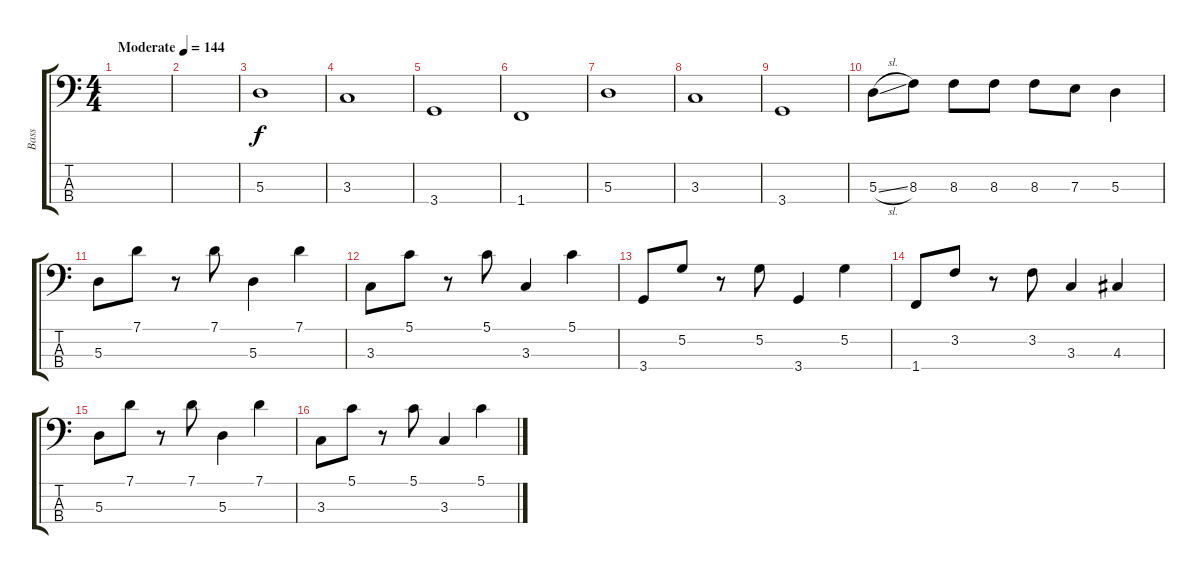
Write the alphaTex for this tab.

\track ("Bass" "Bass") {instrument electricbassfinger}
\staff {score tabs}
\tuning (G2 D2 A1 E1) {hide}
\ts (4 4)
\tempo (144 "Moderate")
\clef f4
\ks c
|
|
5.3.1 |
3.3.1 |
3.4.1 |
1.4.1 |
5.3.1 |
3.3.1 |
3.4.1 |
5.3{sl}.8 8.3.8 8.3.8 8.3.8 8.3.8 7.3.8 5.3.4 |
5.3.8 7.1.8 r.8 7.1.8 5.3.4 7.1.4 |
3.3.8 5.1.8 r.8 5.1.8 3.3.4 5.1.4 |
3.4.8 5.2.8 r.8 5.2.8 3.4.4 5.2.4 |
1.4.8 3.2.8 r.8 3.2.8 3.3.4 4.3.4 |
5.3.8 7.1.8 r.8 7.1.8 5.3.4 7.1.4 |
3.3.8 5.1.8 r.8 5.1.8 3.3.4 5.1.4
